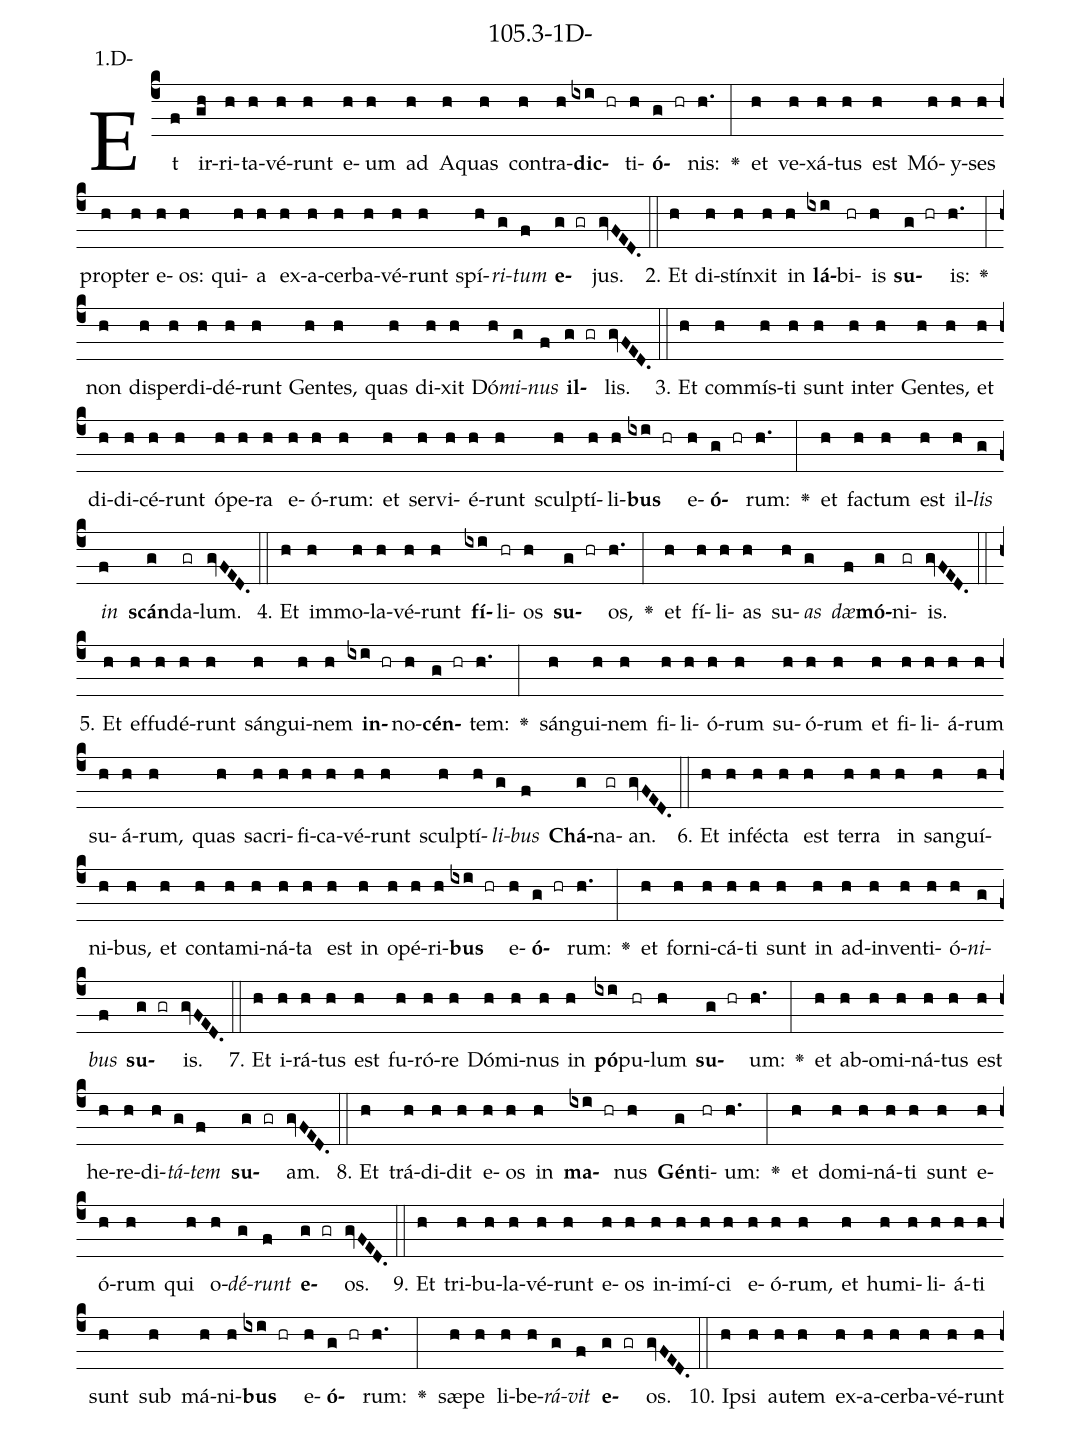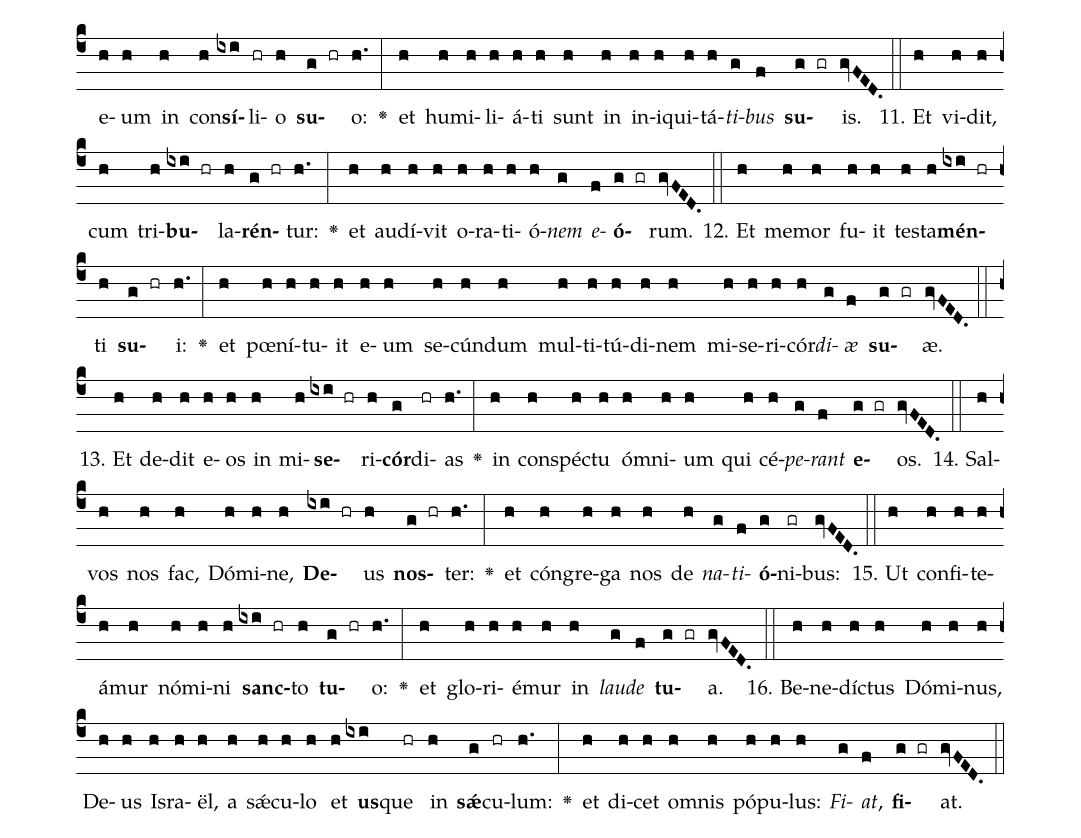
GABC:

name: 105.3-1D-;
annotation: 1.D-;
%%
(c4)Et(f) ir(gh)ri(h)ta(h)vé(h)runt(h) e(h)um(h) ad(h) A(h)quas(h) con(h)tra(h)<b>dic</b>(ixi hr)ti(h)<b>ó</b>(g hr)nis:(h.) <v>\greheightstar</v>(:) et(h) ve(h)xá(h)tus(h) est(h) Mó(h)y(h)ses(h) prop(h)ter(h) e(h)os:(h) qui(h)a(h) ex(h)a(h)cer(h)ba(h)vé(h)runt(h) spí(h)<i>ri</i>(g)<i>tum</i>(f) <b>e</b>(g gr)jus.(gvFED.) (::)
2. Et(h) di(h)stín(h)xit(h) in(h) <b>lá</b>(ixi)bi(hr)is(h) <b>su</b>(g hr)is:(h.) <v>\greheightstar</v>(:) non(h) dis(h)per(h)di(h)dé(h)runt(h) Gen(h)tes,(h) quas(h) di(h)xit(h) Dó(h)<i>mi</i>(g)<i>nus</i>(f) <b>il</b>(g gr)lis.(gvFED.) (::)
3. Et(h) com(h)mís(h)ti(h) sunt(h) in(h)ter(h) Gen(h)tes,(h) et(h) di(h)di(h)cé(h)runt(h) ó(h)pe(h)ra(h) e(h)ó(h)rum:(h) et(h) ser(h)vi(h)é(h)runt(h) sculp(h)tí(h)li(h)<b>bus</b>(ixi hr) e(h)<b>ó</b>(g hr)rum:(h.) <v>\greheightstar</v>(:) et(h) fac(h)tum(h) est(h) il(h)<i>lis</i>(g) <i>in</i>(f) <b>scán</b>(g)da(gr)lum.(gvFED.) (::)
4. Et(h) im(h)mo(h)la(h)vé(h)runt(h) <b>fí</b>(ixi)li(hr)os(h) <b>su</b>(g hr)os,(h.) <v>\greheightstar</v>(:) et(h) fí(h)li(h)as(h) su(h)<i>as</i>(g) <i>dæ</i>(f)<b>mó</b>(g)ni(gr)is.(gvFED.) (::)
5. Et(h) ef(h)fu(h)dé(h)runt(h) sán(h)gui(h)nem(h) <b>in</b>(ixi hr)no(h)<b>cén</b>(g hr)tem:(h.) <v>\greheightstar</v>(:) sán(h)gui(h)nem(h) fi(h)li(h)ó(h)rum(h) su(h)ó(h)rum(h) et(h) fi(h)li(h)á(h)rum(h) su(h)á(h)rum,(h) quas(h) sa(h)cri(h)fi(h)ca(h)vé(h)runt(h) sculp(h)tí(h)<i>li</i>(g)<i>bus</i>(f) <b>Chá</b>(g)na(gr)an.(gvFED.) (::)
6. Et(h) in(h)féc(h)ta(h) est(h) ter(h)ra(h) in(h) san(h)guí(h)ni(h)bus,(h) et(h) con(h)ta(h)mi(h)ná(h)ta(h) est(h) in(h) o(h)pé(h)ri(h)<b>bus</b>(ixi hr) e(h)<b>ó</b>(g hr)rum:(h.) <v>\greheightstar</v>(:) et(h) for(h)ni(h)cá(h)ti(h) sunt(h) in(h) ad(h)in(h)ven(h)ti(h)ó(h)<i>ni</i>(g)<i>bus</i>(f) <b>su</b>(g gr)is.(gvFED.) (::)
7. Et(h) i(h)rá(h)tus(h) est(h) fu(h)ró(h)re(h) Dó(h)mi(h)nus(h) in(h) <b>pó</b>(ixi)pu(hr)lum(h) <b>su</b>(g hr)um:(h.) <v>\greheightstar</v>(:) et(h) ab(h)o(h)mi(h)ná(h)tus(h) est(h) he(h)re(h)di(h)<i>tá</i>(g)<i>tem</i>(f) <b>su</b>(g gr)am.(gvFED.) (::)
8. Et(h) trá(h)di(h)dit(h) e(h)os(h) in(h) <b>ma</b>(ixi hr)nus(h) <b>Gén</b>(g)ti(hr)um:(h.) <v>\greheightstar</v>(:) et(h) do(h)mi(h)ná(h)ti(h) sunt(h) e(h)ó(h)rum(h) qui(h) o(h)<i>dé</i>(g)<i>runt</i>(f) <b>e</b>(g gr)os.(gvFED.) (::)
9. Et(h) tri(h)bu(h)la(h)vé(h)runt(h) e(h)os(h) in(h)i(h)mí(h)ci(h) e(h)ó(h)rum,(h) et(h) hu(h)mi(h)li(h)á(h)ti(h) sunt(h) sub(h) má(h)ni(h)<b>bus</b>(ixi hr) e(h)<b>ó</b>(g hr)rum:(h.) <v>\greheightstar</v>(:) sæ(h)pe(h) li(h)be(h)<i>rá</i>(g)<i>vit</i>(f) <b>e</b>(g gr)os.(gvFED.) (::)
10. Ip(h)si(h) au(h)tem(h) ex(h)a(h)cer(h)ba(h)vé(h)runt(h) e(h)um(h) in(h) con(h)<b>sí</b>(ixi)li(hr)o(h) <b>su</b>(g hr)o:(h.) <v>\greheightstar</v>(:) et(h) hu(h)mi(h)li(h)á(h)ti(h) sunt(h) in(h) in(h)i(h)qui(h)tá(h)<i>ti</i>(g)<i>bus</i>(f) <b>su</b>(g gr)is.(gvFED.) (::)
11. Et(h) vi(h)dit,(h) cum(h) tri(h)<b>bu</b>(ixi hr)la(h)<b>rén</b>(g hr)tur:(h.) <v>\greheightstar</v>(:) et(h) au(h)dí(h)vit(h) o(h)ra(h)ti(h)ó(h)<i>nem</i>(g) <i>e</i>(f)<b>ó</b>(g gr)rum.(gvFED.) (::)
12. Et(h) me(h)mor(h) fu(h)it(h) tes(h)ta(h)<b>mén</b>(ixi hr)ti(h) <b>su</b>(g hr)i:(h.) <v>\greheightstar</v>(:) et(h) pœ(h)ní(h)tu(h)it(h) e(h)um(h) se(h)cún(h)dum(h) mul(h)ti(h)tú(h)di(h)nem(h) mi(h)se(h)ri(h)cór(h)<i>di</i>(g)<i>æ</i>(f) <b>su</b>(g gr)æ.(gvFED.) (::)
13. Et(h) de(h)dit(h) e(h)os(h) in(h) mi(h)<b>se</b>(ixi hr)ri(h)<b>cór</b>(g)di(hr)as(h.) <v>\greheightstar</v>(:) in(h) con(h)spéc(h)tu(h) óm(h)ni(h)um(h) qui(h) cé(h)<i>pe</i>(g)<i>rant</i>(f) <b>e</b>(g gr)os.(gvFED.) (::)
14. Sal(h)vos(h) nos(h) fac,(h) Dó(h)mi(h)ne,(h) <b>De</b>(ixi hr)us(h) <b>nos</b>(g hr)ter:(h.) <v>\greheightstar</v>(:) et(h) cón(h)gre(h)ga(h) nos(h) de(h) <i>na</i>(g)<i>ti</i>(f)<b>ó</b>(g)ni(gr)bus:(gvFED.) (::)
15. Ut(h) con(h)fi(h)te(h)á(h)mur(h) nó(h)mi(h)ni(h) <b>sanc</b>(ixi hr)to(h) <b>tu</b>(g hr)o:(h.) <v>\greheightstar</v>(:) et(h) glo(h)ri(h)é(h)mur(h) in(h) <i>lau</i>(g)<i>de</i>(f) <b>tu</b>(g gr)a.(gvFED.) (::)
16. Be(h)ne(h)díc(h)tus(h) Dó(h)mi(h)nus,(h) De(h)us(h) Is(h)ra(h)ël,(h) a(h) sǽ(h)cu(h)lo(h) et(h) <b>us</b>(ixi)que(hr) in(h) <b>sǽ</b>(g)cu(hr)lum:(h.) <v>\greheightstar</v>(:) et(h) di(h)cet(h) om(h)nis(h) pó(h)pu(h)lus:(h) <i>Fi</i>(g)<i>at</i>,(f) <b>fi</b>(g gr)at.(gvFED.) (::)
